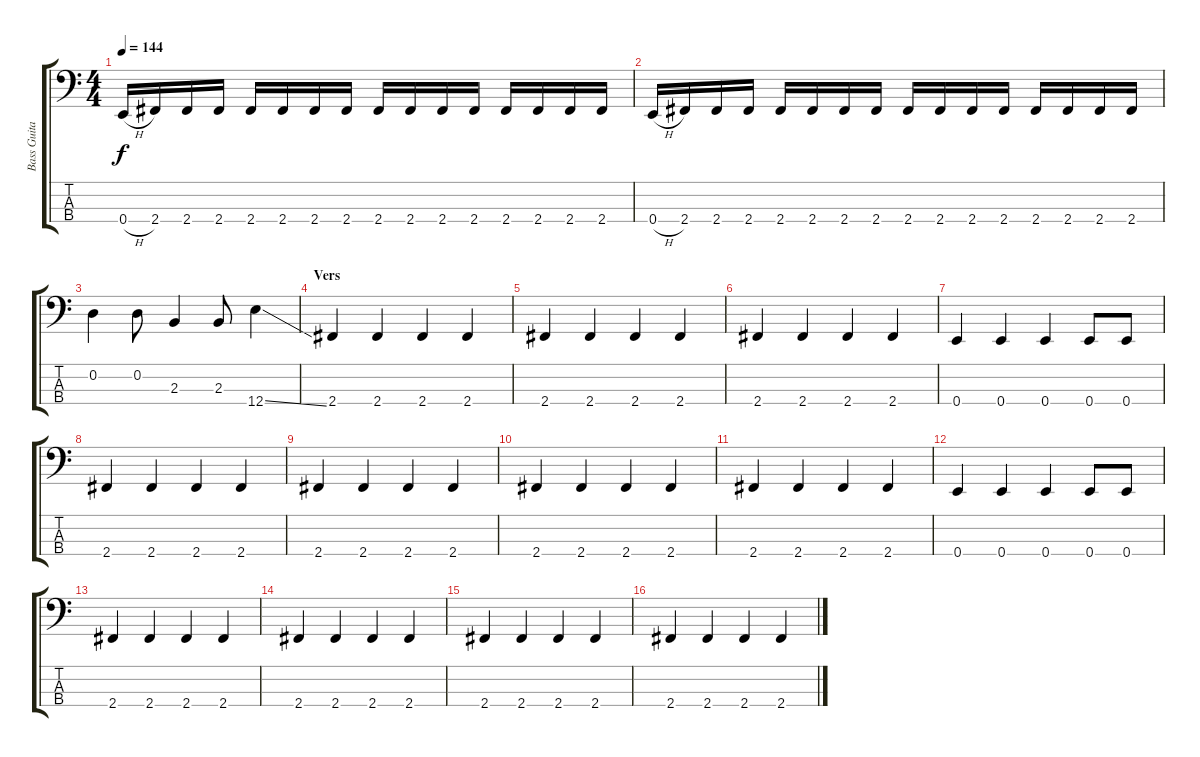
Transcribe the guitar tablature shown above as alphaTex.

\track ("Bass Guitar" "Bass Guita") {instrument electricbasspick}
\staff {score tabs}
\tuning (G2 D2 A1 E1) {hide}
\ts (4 4)
\tempo 144
\clef f4
\ks c
0.4{h}.16{dy f} 2.4.16 2.4.16 2.4.16 2.4.16 2.4.16 2.4.16 2.4.16 2.4.16 2.4.16 2.4.16 2.4.16 2.4.16 2.4.16 2.4.16 2.4.16 |
0.4{h}.16 2.4.16 2.4.16 2.4.16 2.4.16 2.4.16 2.4.16 2.4.16 2.4.16 2.4.16 2.4.16 2.4.16 2.4.16 2.4.16 2.4.16 2.4.16 |
0.2.4 0.2.8 2.3.4 2.3.8 12.4{ss}.4 |
\section ("" "Vers")
2.4.4 2.4.4 2.4.4 2.4.4 |
2.4.4 2.4.4 2.4.4 2.4.4 |
2.4.4 2.4.4 2.4.4 2.4.4 |
0.4.4 0.4.4 0.4.4 0.4.8 0.4.8 |
2.4.4 2.4.4 2.4.4 2.4.4 |
2.4.4 2.4.4 2.4.4 2.4.4 |
2.4.4 2.4.4 2.4.4 2.4.4 |
2.4.4 2.4.4 2.4.4 2.4.4 |
0.4.4 0.4.4 0.4.4 0.4.8 0.4.8 |
2.4.4 2.4.4 2.4.4 2.4.4 |
2.4.4 2.4.4 2.4.4 2.4.4 |
2.4.4 2.4.4 2.4.4 2.4.4 |
2.4.4 2.4.4 2.4.4 2.4.4
